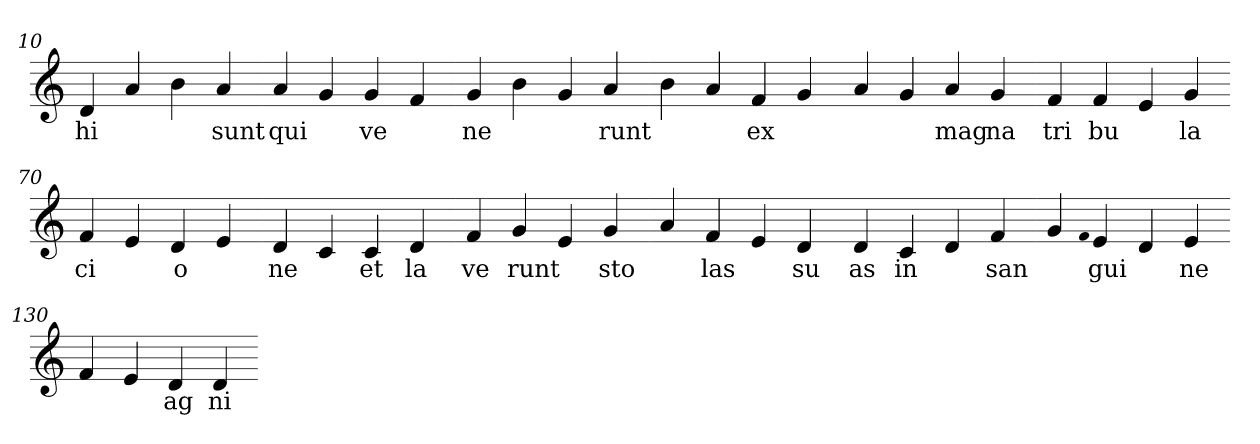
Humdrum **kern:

**kern	**text
*part1	*part1
*staff1	*staff1
*clefG2	*
=10.	=10.
4d	hi
4a	.
4b	.
4a	sunt
=20.-	=20.-
4a	qui
4g	.
4g	ve
4f	.
=30.-	=30.-
4g	ne
4b	.
4g	.
4a	runt
=40.-	=40.-
4b	.
4a	.
4f	ex
4g	.
=50.-	=50.-
4a	.
4g	.
4a	mag
4g	na
=60.-	=60.-
4f	tri
4f	bu
4e	.
4g	la
=70.-	=70.-
4f	ci
4e	.
4d	o
4e	.
=80.-	=80.-
4d	ne
4c	.
4c	et
4d	la
=90.-	=90.-
4f	ve
4g	runt
4e	.
4g	sto
=100.-	=100.-
4a	.
4f	las
4e	.
4d	su
=110.-	=110.-
4d	as
4c	in
4d	.
4f	san
=120.-	=120.-
4g	.
qqf	.
4e	gui
4d	.
4e	ne
=130.-	=130.-
4f	.
4e	.
4d	ag
4d	ni
=-	=-
*-	*-
